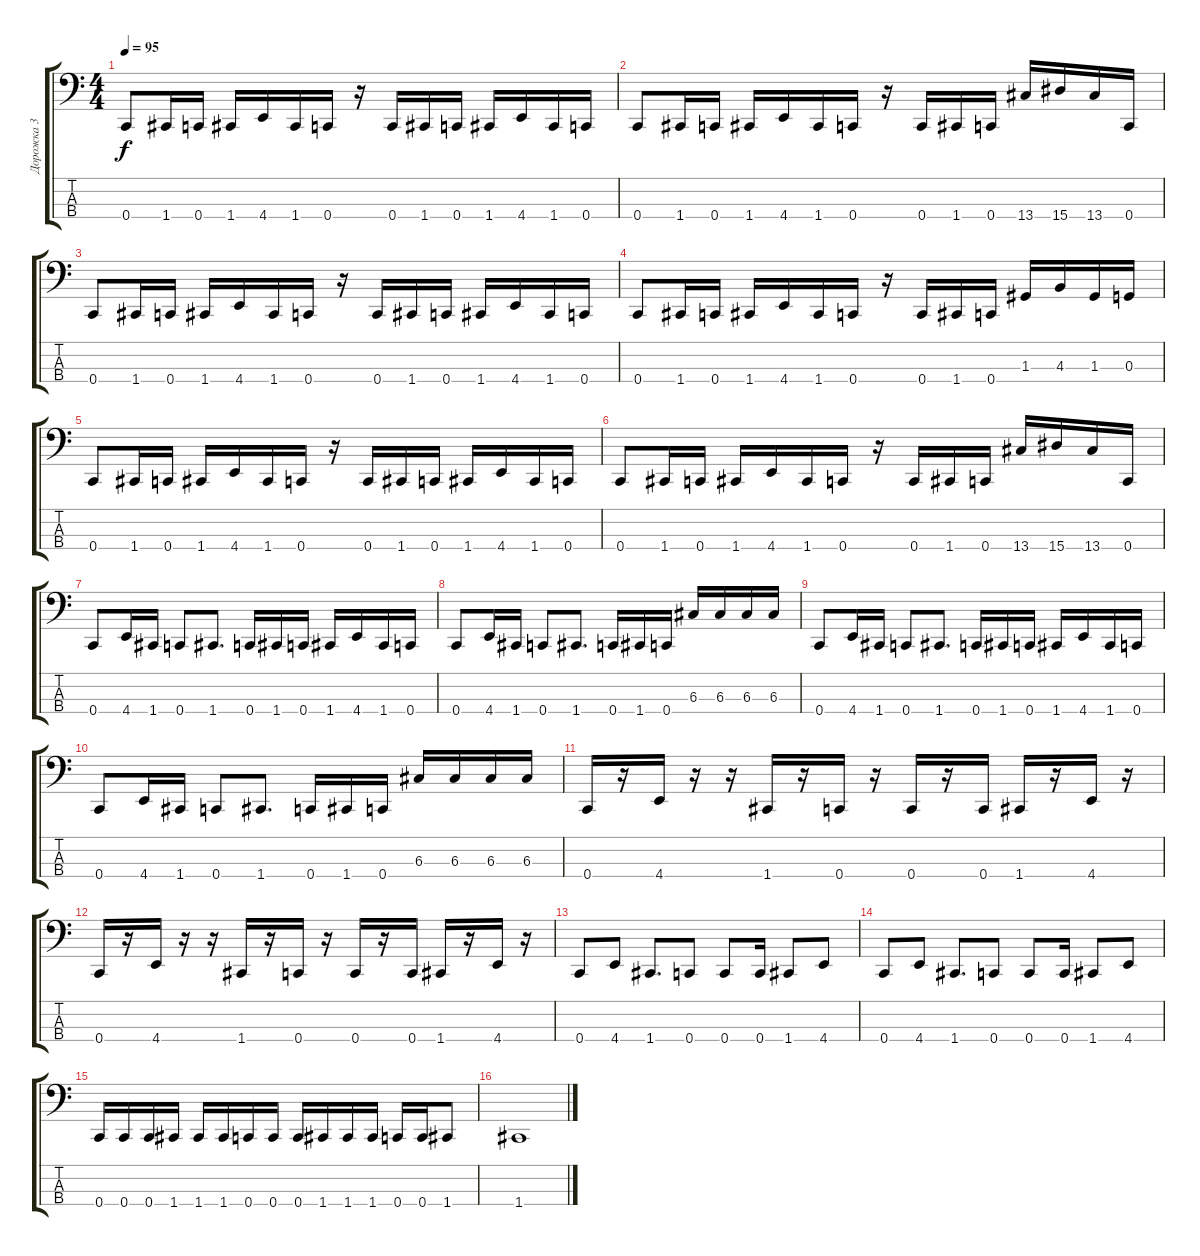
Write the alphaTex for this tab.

\track ("Дорожка 3" "Дорожка 3") {instrument electricbassfinger}
\staff {score tabs}
\tuning (F2 C2 G1 C1) {hide}
\ts (4 4)
\tempo 95
\clef f4
\ks c
0.4.8{dy f} 1.4.16 0.4.16 1.4.16 4.4.16 1.4.16 0.4.16 r.16 0.4.16 1.4.16 0.4.16 1.4.16 4.4.16 1.4.16 0.4.16 |
0.4.8 1.4.16 0.4.16 1.4.16 4.4.16 1.4.16 0.4.16 r.16 0.4.16 1.4.16 0.4.16 13.4.16 15.4.16 13.4.16 0.4.16 |
0.4.8 1.4.16 0.4.16 1.4.16 4.4.16 1.4.16 0.4.16 r.16 0.4.16 1.4.16 0.4.16 1.4.16 4.4.16 1.4.16 0.4.16 |
0.4.8 1.4.16 0.4.16 1.4.16 4.4.16 1.4.16 0.4.16 r.16 0.4.16 1.4.16 0.4.16 1.3.16 4.3.16 1.3.16 0.3.16 |
0.4.8 1.4.16 0.4.16 1.4.16 4.4.16 1.4.16 0.4.16 r.16 0.4.16 1.4.16 0.4.16 1.4.16 4.4.16 1.4.16 0.4.16 |
0.4.8 1.4.16 0.4.16 1.4.16 4.4.16 1.4.16 0.4.16 r.16 0.4.16 1.4.16 0.4.16 13.4.16 15.4.16 13.4.16 0.4.16 |
0.4.8 4.4.16 1.4.16 0.4.8 1.4.8{d} 0.4.16 1.4.16 0.4.16 1.4.16 4.4.16 1.4.16 0.4.16 |
0.4.8 4.4.16 1.4.16 0.4.8 1.4.8{d} 0.4.16 1.4.16 0.4.16 6.3.16 6.3.16 6.3.16 6.3.16 |
0.4.8 4.4.16 1.4.16 0.4.8 1.4.8{d} 0.4.16 1.4.16 0.4.16 1.4.16 4.4.16 1.4.16 0.4.16 |
0.4.8 4.4.16 1.4.16 0.4.8 1.4.8{d} 0.4.16 1.4.16 0.4.16 6.3.16 6.3.16 6.3.16 6.3.16 |
0.4.16 r.16 4.4.16 r.16 r.16 1.4.16 r.16 0.4.16 r.16 0.4.16 r.16 0.4.16 1.4.16 r.16 4.4.16 r.16 |
0.4.16 r.16 4.4.16 r.16 r.16 1.4.16 r.16 0.4.16 r.16 0.4.16 r.16 0.4.16 1.4.16 r.16 4.4.16 r.16 |
0.4.8 4.4.8 1.4.8{d} 0.4.8 0.4.8 0.4.16 1.4.8 4.4.8 |
0.4.8 4.4.8 1.4.8{d} 0.4.8 0.4.8 0.4.16 1.4.8 4.4.8 |
0.4.16 0.4.16 0.4.16 1.4.16 1.4.16 1.4.16 0.4.16 0.4.16 0.4.16 1.4.16 1.4.16 1.4.16 0.4.16 0.4.16 1.4.8 |
1.4.1
